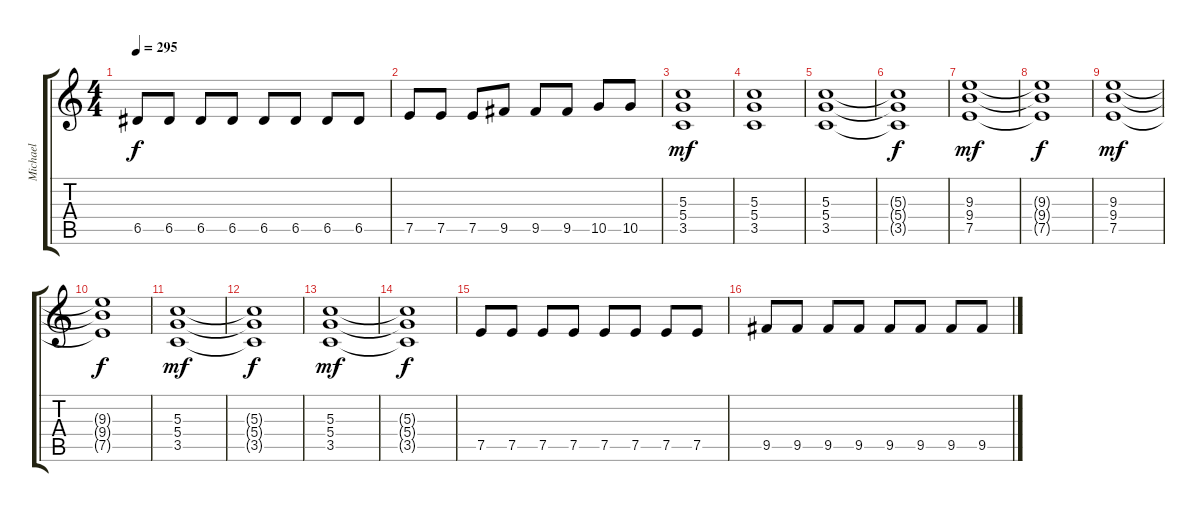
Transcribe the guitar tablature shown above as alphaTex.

\track ("Michael" "Michael") {instrument overdrivenguitar}
\staff {score tabs}
\tuning (E4 B3 G3 D3 A2 E2) {hide}
\ts (4 4)
\tempo 295
\clef g2
\ks c
6.5.8{dy f} 6.5.8 6.5.8 6.5.8 6.5.8 6.5.8 6.5.8 6.5.8 |
7.5.8 7.5.8 7.5.8 9.5.8 9.5.8 9.5.8 10.5.8 10.5.8 |
(5.3 5.4 3.5).1{dy mf} |
(5.3 5.4 3.5).1 |
(5.3 5.4 3.5).1 |
(5.3{t} 5.4{t} 3.5{t}).1{dy f} |
(9.3 9.4 7.5).1{dy mf} |
(9.3{t} 9.4{t} 7.5{t}).1{dy f} |
(9.3 9.4 7.5).1{dy mf} |
(9.3{t} 9.4{t} 7.5{t}).1{dy f} |
(5.3 5.4 3.5).1{dy mf} |
(5.3{t} 5.4{t} 3.5{t}).1{dy f} |
(5.3 5.4 3.5).1{dy mf} |
(5.3{t} 5.4{t} 3.5{t}).1{dy f} |
7.5.8 7.5.8 7.5.8 7.5.8 7.5.8 7.5.8 7.5.8 7.5.8 |
9.5.8 9.5.8 9.5.8 9.5.8 9.5.8 9.5.8 9.5.8 9.5.8
